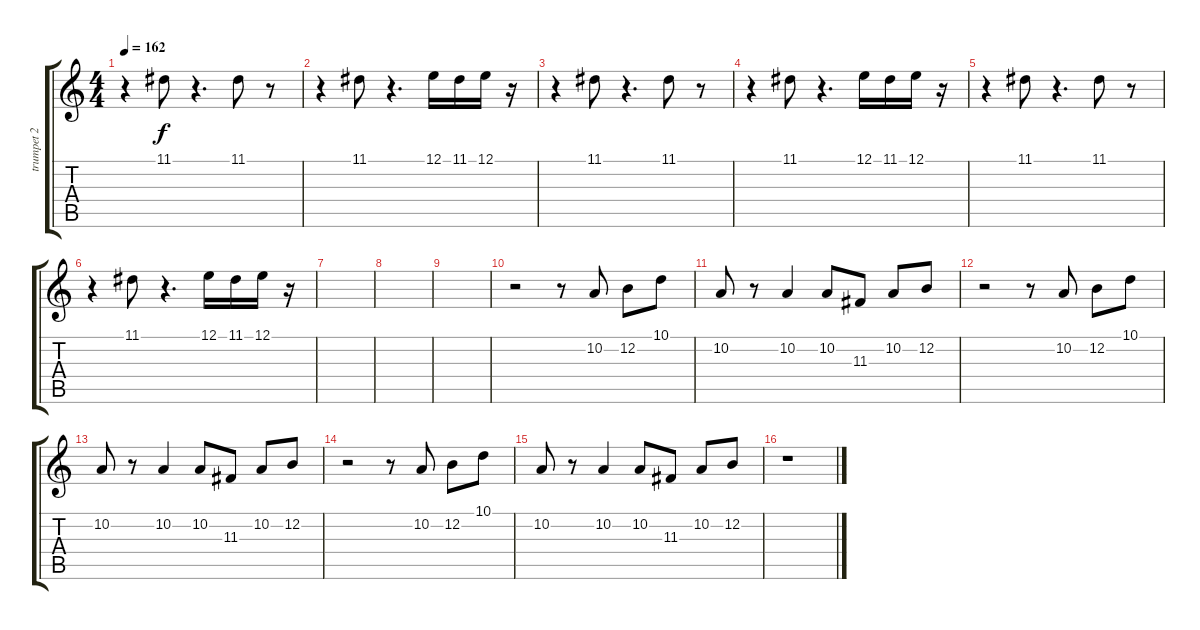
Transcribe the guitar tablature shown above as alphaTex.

\track ("trumpet 2" "trumpet 2") {instrument trumpet}
\staff {score tabs}
\tuning (E4 B3 G3 D3 A2 E2) {hide}
\ts (4 4)
\tempo 162
\clef g2
\ks c
r.4{dy f} 11.1.8 r.4{d} 11.1.8 r.8 |
r.4 11.1.8 r.4{d} 12.1.16 11.1.16 12.1.16 r.16 |
r.4 11.1.8 r.4{d} 11.1.8 r.8 |
r.4 11.1.8 r.4{d} 12.1.16 11.1.16 12.1.16 r.16 |
r.4 11.1.8 r.4{d} 11.1.8 r.8 |
r.4 11.1.8 r.4{d} 12.1.16 11.1.16 12.1.16 r.16 |
|
|
|
r.2 r.8 10.2.8 12.2.8 10.1.8 |
10.2.8 r.8 10.2.4 10.2.8 11.3.8 10.2.8 12.2.8 |
r.2 r.8 10.2.8 12.2.8 10.1.8 |
10.2.8 r.8 10.2.4 10.2.8 11.3.8 10.2.8 12.2.8 |
r.2 r.8 10.2.8 12.2.8 10.1.8 |
10.2.8 r.8 10.2.4 10.2.8 11.3.8 10.2.8 12.2.8 |
r.1
